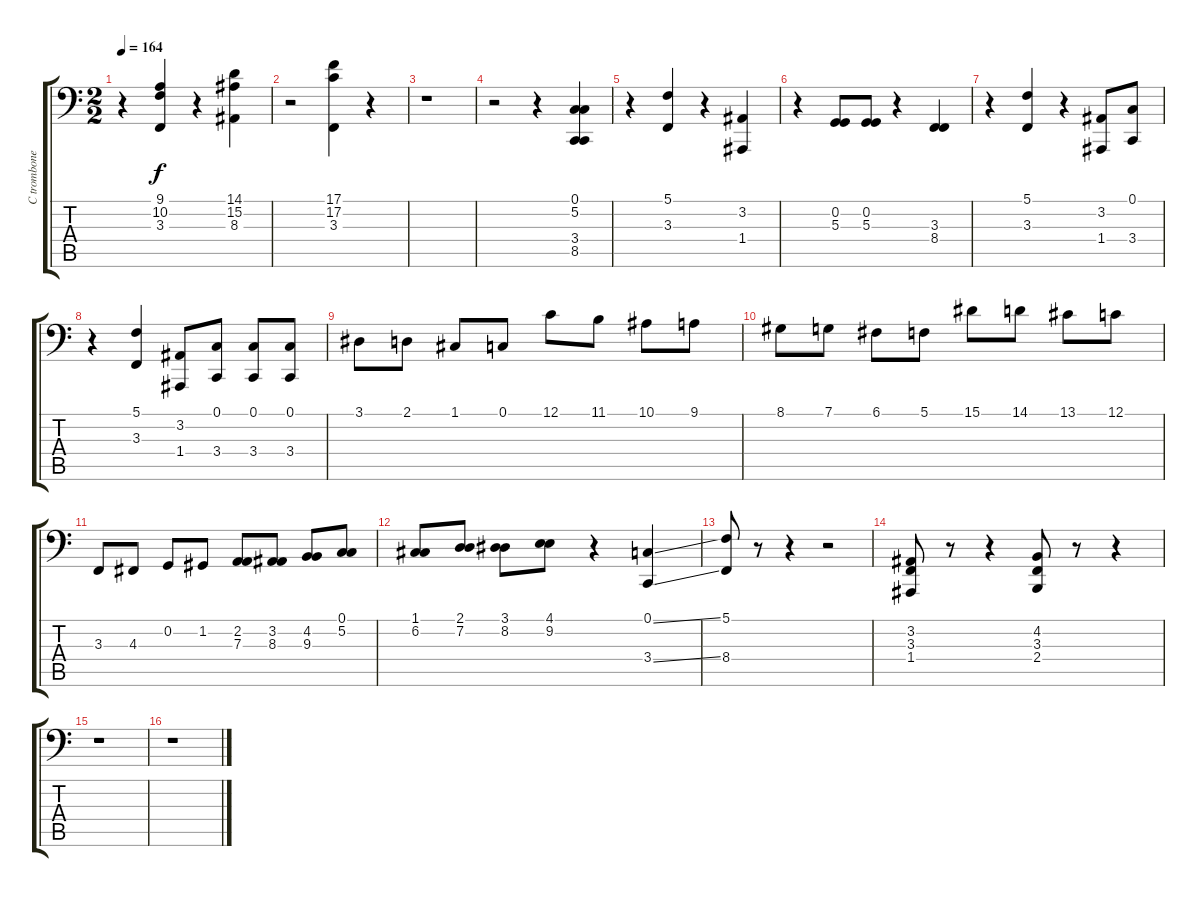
\track ("C trombone" "C trombone") {instrument trombone}
\staff {score tabs}
\tuning (C3 G2 D2 A1 E1 B0) {hide}
\ts (2 2)
\tempo 164
\clef f4
\ks c
r.4{dy f} (9.1 10.2 3.3).4 r.4 (14.1 15.2 8.3).4 |
r.2 (17.1 17.2 3.3).4 r.4 |
r.1 |
r.2 r.4 (0.1 5.2 3.4 8.5).4 |
r.4 (5.1 3.3).4 r.4 (3.2 1.4).4 |
r.4 (0.2 5.3).8 (0.2 5.3).8 r.4 (3.3 8.4).4 |
r.4 (5.1 3.3).4 r.4 (3.2 1.4).8 (0.1 3.4).8 |
r.4 (5.1 3.3).4 (3.2 1.4).8 (0.1 3.4).8 (0.1 3.4).8 (0.1 3.4).8 |
3.1.8 2.1.8 1.1.8 0.1.8 12.1.8 11.1.8 10.1.8 9.1.8 |
8.1.8 7.1.8 6.1.8 5.1.8 15.1.8 14.1.8 13.1.8 12.1.8 |
3.3.8 4.3.8 0.2.8 1.2.8 (2.2 7.3).8 (3.2 8.3).8 (4.2 9.3).8 (0.1 5.2).8 |
(1.1 6.2).8 (2.1 7.2).8 (3.1 8.2).8 (4.1 9.2).8 r.4 (0.1{ss} 3.4{ss}).4 |
(5.1 8.4).8 r.8 r.4 r.2 |
(3.2 3.3 1.4).8 r.8 r.4 (4.2 3.3 2.4).8 r.8 r.4 |
r.1 |
r.1
